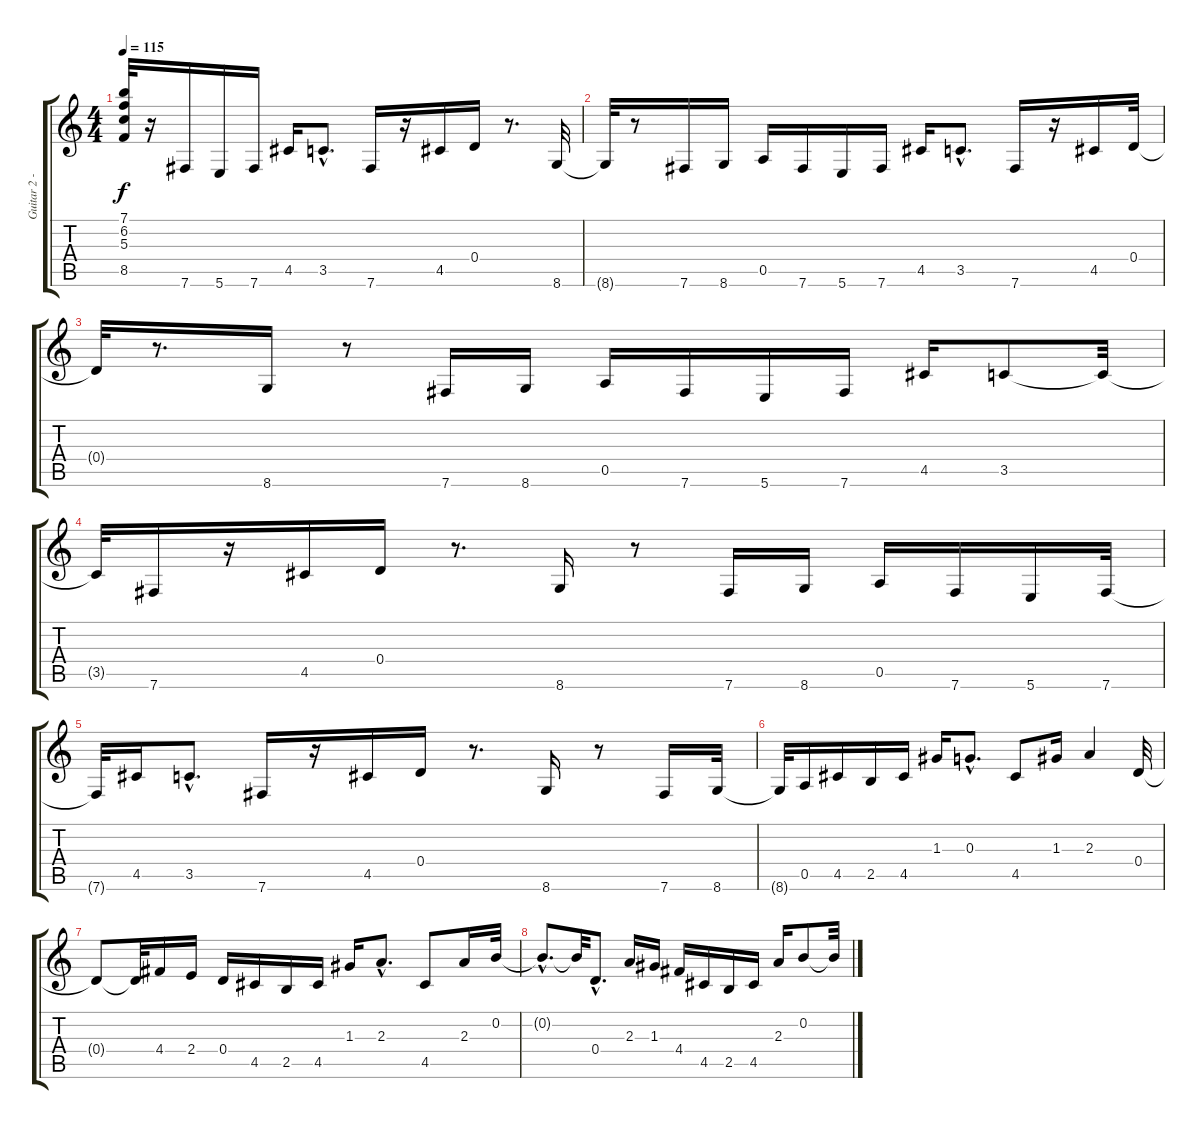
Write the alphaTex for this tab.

\track ("Guitar 2 - Petrucci" "Guitar 2 -") {instrument distortionguitar}
\staff {score tabs}
\tuning (E4 B3 G3 D3 A2 B1) {hide}
\ts (4 4)
\tempo 115
\clef g2
\ks c
(7.1{t} 6.2{t} 5.3{t} 8.5{t}).32{dy f} r.16 7.6.16 5.6.16 7.6.16 4.5.16 3.5{hac}.8{d} 7.6.16 r.16 4.5.16 0.4.16 r.8{d} 8.6.32 |
8.6{t}.32 r.8 7.6.16 8.6.16 0.5.16 7.6.16 5.6.16 7.6.16 4.5.16 3.5{hac}.8{d} 7.6.16 r.16 4.5.16 0.4.32 |
0.4{t}.32 r.8{d} 8.6.16 r.8 7.6.16 8.6.16 0.5.16 7.6.16 5.6.16 7.6.16 4.5.16 3.5.8 3.5{t}.32 |
3.5{t}.32 7.6.16 r.16 4.5.16 0.4.16 r.8{d} 8.6.16 r.8 7.6.16 8.6.16 0.5.16 7.6.16 5.6.16 7.6.32 |
7.6{t}.32 4.5.16 3.5{hac}.8{d} 7.6.16 r.16 4.5.16 0.4.16 r.8{d} 8.6.16 r.8 7.6.16 8.6.32 |
8.6{t}.32 0.5.16 4.5.16 2.5.16 4.5.16 1.3.16 0.3{hac}.8{d} 4.5.8 1.3.16 2.3.4 0.4.32 |
0.4{t}.8 0.4{t}.32 4.4.16 2.4.16 0.4.16 4.5.16 2.5.16 4.5.16 1.3.16 2.3{hac}.8{d} 4.5.8 2.3.16 0.2.32 |
0.2{hac t}.8{d} 0.2{t}.32 0.4{hac}.8{d} 2.3.16 1.3.16 4.4.16 4.5.16 2.5.16 4.5.16 2.3.16 0.2.8 0.2{t}.32
